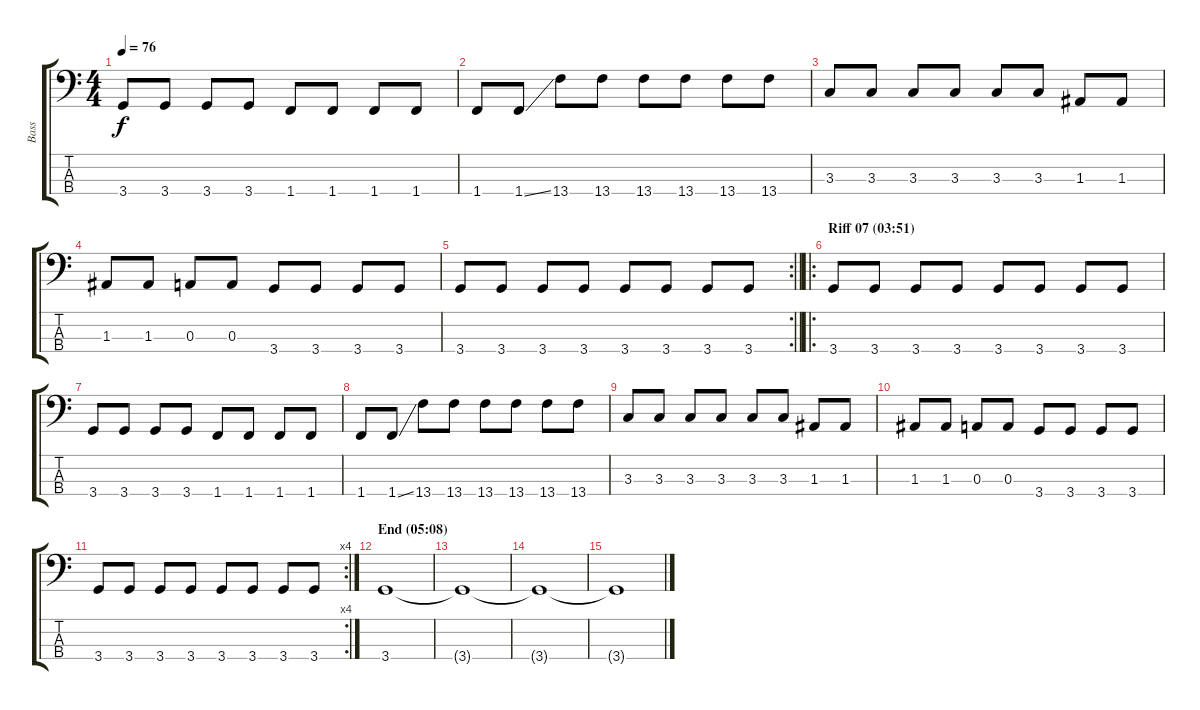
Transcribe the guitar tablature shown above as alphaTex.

\track ("Bass" "Bass") {instrument electricbasspick}
\staff {score tabs}
\tuning (G2 D2 A1 E1) {hide}
\ts (4 4)
\tempo 76
\clef f4
\ks c
3.4.8{dy f} 3.4.8 3.4.8 3.4.8 1.4.8 1.4.8 1.4.8 1.4.8 |
1.4.8 1.4{ss}.8 13.4.8 13.4.8 13.4.8 13.4.8 13.4.8 13.4.8 |
3.3.8 3.3.8 3.3.8 3.3.8 3.3.8 3.3.8 1.3.8 1.3.8 |
1.3.8 1.3.8 0.3.8 0.3.8 3.4.8 3.4.8 3.4.8 3.4.8 |
\rc 2
\barLineRight lightlight
3.4.8 3.4.8 3.4.8 3.4.8 3.4.8 3.4.8 3.4.8 3.4.8 |
\ro
\section ("" "Riff 07 (03:51)")
3.4.8 3.4.8 3.4.8 3.4.8 3.4.8 3.4.8 3.4.8 3.4.8 |
3.4.8 3.4.8 3.4.8 3.4.8 1.4.8 1.4.8 1.4.8 1.4.8 |
1.4.8 1.4{ss}.8 13.4.8 13.4.8 13.4.8 13.4.8 13.4.8 13.4.8 |
3.3.8 3.3.8 3.3.8 3.3.8 3.3.8 3.3.8 1.3.8 1.3.8 |
1.3.8 1.3.8 0.3.8 0.3.8 3.4.8 3.4.8 3.4.8 3.4.8 |
\rc 4
3.4.8 3.4.8 3.4.8 3.4.8 3.4.8 3.4.8 3.4.8 3.4.8 |
\section ("" "End (05:08)")
3.4.1 |
3.4{t}.1 |
3.4{t}.1 |
3.4{t}.1
